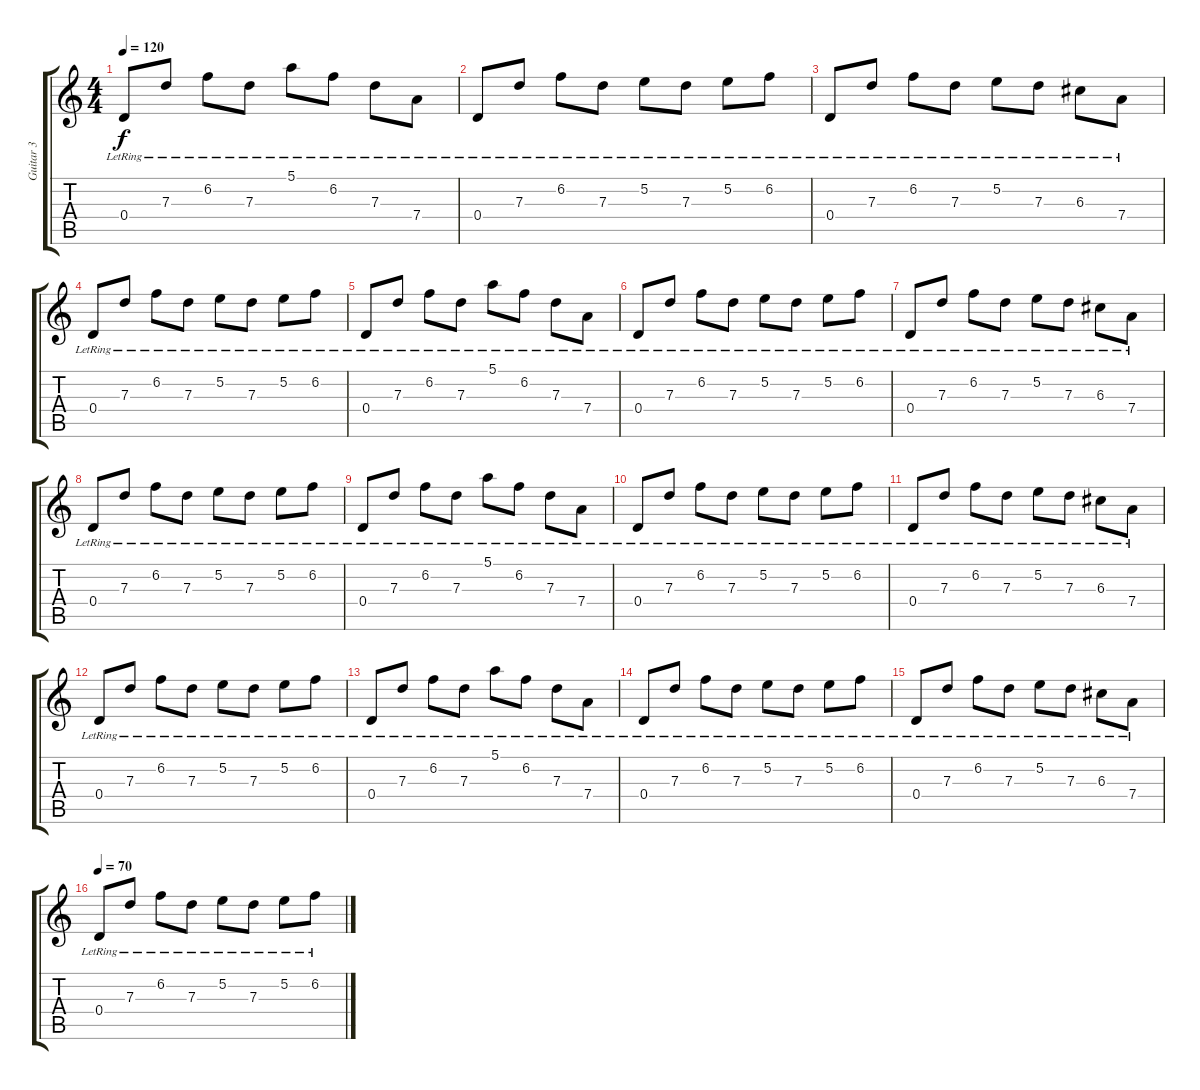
\track ("Guitar 3" "Guitar 3") {instrument electricguitarclean}
\staff {score tabs}
\tuning (E4 B3 G3 D3 A2 E2) {hide}
\ts (4 4)
\tempo 120
\clef g2
\ks c
0.4{lr}.8{dy f} 7.3{lr}.8 6.2{lr}.8 7.3{lr}.8 5.1{lr}.8 6.2{lr}.8 7.3{lr}.8 7.4{lr}.8 |
0.4{lr}.8 7.3{lr}.8 6.2{lr}.8 7.3{lr}.8 5.2{lr}.8 7.3{lr}.8 5.2{lr}.8 6.2{lr}.8 |
0.4{lr}.8 7.3{lr}.8 6.2{lr}.8 7.3{lr}.8 5.2{lr}.8 7.3{lr}.8 6.3{lr}.8 7.4{lr}.8 |
0.4{lr}.8 7.3{lr}.8 6.2{lr}.8 7.3{lr}.8 5.2{lr}.8 7.3{lr}.8 5.2{lr}.8 6.2{lr}.8 |
0.4{lr}.8 7.3{lr}.8 6.2{lr}.8 7.3{lr}.8 5.1{lr}.8 6.2{lr}.8 7.3{lr}.8 7.4{lr}.8 |
0.4{lr}.8 7.3{lr}.8 6.2{lr}.8 7.3{lr}.8 5.2{lr}.8 7.3{lr}.8 5.2{lr}.8 6.2{lr}.8 |
0.4{lr}.8 7.3{lr}.8 6.2{lr}.8 7.3{lr}.8 5.2{lr}.8 7.3{lr}.8 6.3{lr}.8 7.4{lr}.8 |
0.4{lr}.8 7.3{lr}.8 6.2{lr}.8 7.3{lr}.8 5.2{lr}.8 7.3{lr}.8 5.2{lr}.8 6.2{lr}.8 |
0.4{lr}.8 7.3{lr}.8 6.2{lr}.8 7.3{lr}.8 5.1{lr}.8 6.2{lr}.8 7.3{lr}.8 7.4{lr}.8 |
0.4{lr}.8 7.3{lr}.8 6.2{lr}.8 7.3{lr}.8 5.2{lr}.8 7.3{lr}.8 5.2{lr}.8 6.2{lr}.8 |
0.4{lr}.8 7.3{lr}.8 6.2{lr}.8 7.3{lr}.8 5.2{lr}.8 7.3{lr}.8 6.3{lr}.8 7.4{lr}.8 |
0.4{lr}.8 7.3{lr}.8 6.2{lr}.8 7.3{lr}.8 5.2{lr}.8 7.3{lr}.8 5.2{lr}.8 6.2{lr}.8 |
0.4{lr}.8 7.3{lr}.8 6.2{lr}.8 7.3{lr}.8 5.1{lr}.8 6.2{lr}.8 7.3{lr}.8 7.4{lr}.8 |
0.4{lr}.8 7.3{lr}.8 6.2{lr}.8 7.3{lr}.8 5.2{lr}.8 7.3{lr}.8 5.2{lr}.8 6.2{lr}.8 |
0.4{lr}.8 7.3{lr}.8 6.2{lr}.8 7.3{lr}.8 5.2{lr}.8 7.3{lr}.8 6.3{lr}.8 7.4{lr}.8 |
\tempo 70
0.4{lr}.8 7.3{lr}.8 6.2{lr}.8 7.3{lr}.8 5.2{lr}.8 7.3{lr}.8 5.2{lr}.8 6.2{lr}.8
